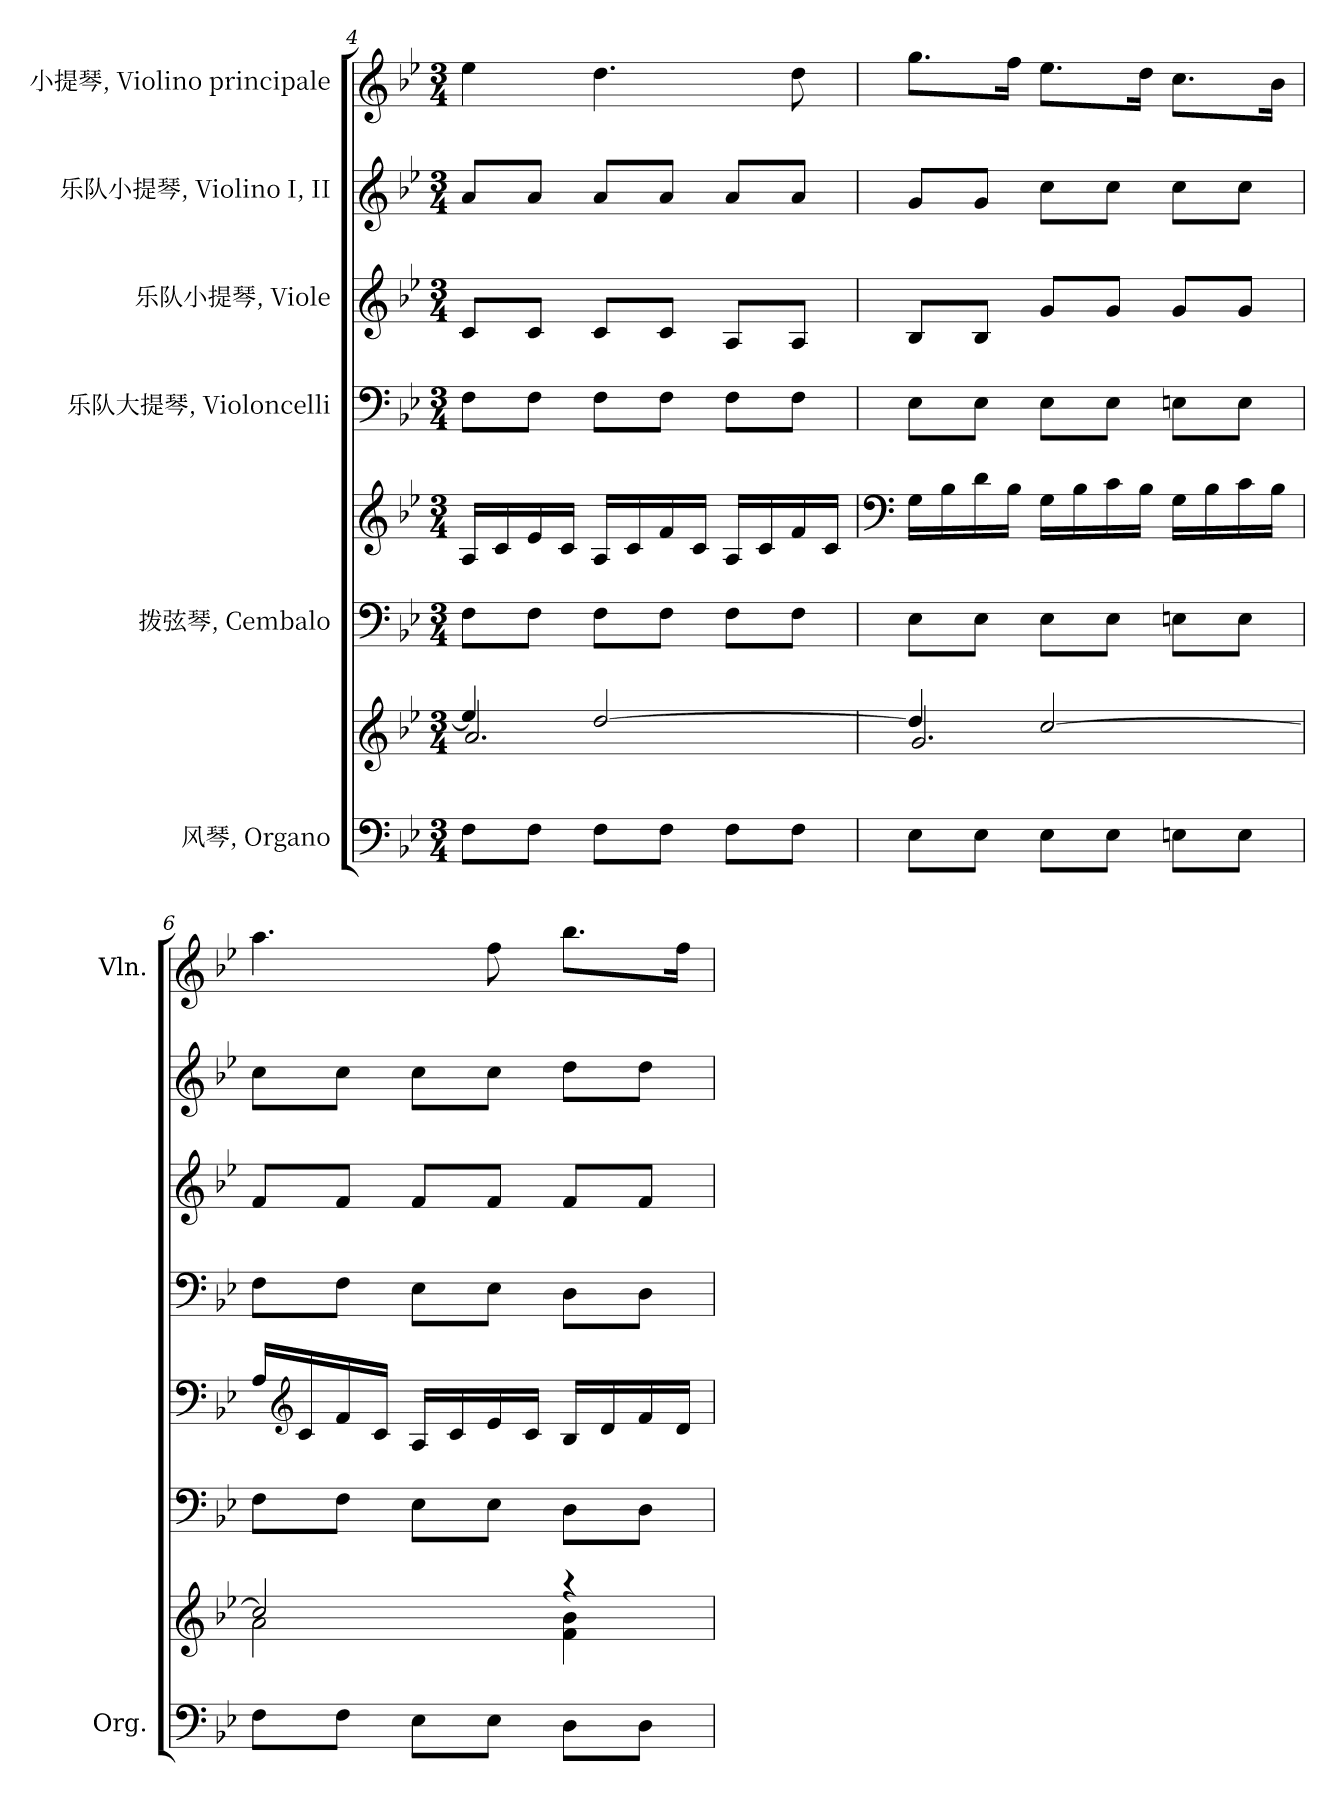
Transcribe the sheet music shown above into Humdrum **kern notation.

**kern	**kern	**kern	**kern	**kern	**kern	**kern	**kern
*part6	*part6	*part5	*part5	*part4	*part3	*part2	*part1
*staff8	*staff7	*staff6	*staff5	*staff4	*staff3	*staff2	*staff1
*I"风琴, Organo	*	*I"拨弦琴, Cembalo	*	*I"乐队大提琴, Violoncelli	*I"乐队小提琴, Viole	*I"乐队小提琴, Violino I, II	*I"小提琴, Violino principale
*I'Org.	*	*	*	*	*	*	*I'Vln.
*clefF4	*clefG2	*clefF4	*clefG2	*clefF4	*clefG2	*clefG2	*clefG2
*k[b-e-]	*k[b-e-]	*k[b-e-]	*k[b-e-]	*k[b-e-]	*k[b-e-]	*k[b-e-]	*k[b-e-]
*M3/4	*M3/4	*M3/4	*M3/4	*M3/4	*M3/4	*M3/4	*M3/4
=4	=4	=4	=4	=4	=4	=4	=4
*	*^	*	*	*	*	*	*
8F\L	4ee-/]	2.a/	8F\L	16A/LL	8F\L	8c/L	8a/L	4ee-\
.	.	.	.	16c/	.	.	.	.
8F\J	.	.	8F\J	16e-/	8F\J	8c/J	8a/J	.
.	.	.	.	16c/JJ	.	.	.	.
8F\L	[2dd/	.	8F\L	16A/LL	8F\L	8c/L	8a/L	4.dd\
.	.	.	.	16c/	.	.	.	.
8F\J	.	.	8F\J	16f/	8F\J	8c/J	8a/J	.
.	.	.	.	16c/JJ	.	.	.	.
8F\L	.	.	8F\L	16A/LL	8F\L	8A/L	8a/L	.
.	.	.	.	16c/	.	.	.	.
8F\J	.	.	8F\J	16f/	8F\J	8A/J	8a/J	8dd\
.	.	.	.	16c/JJ	.	.	.	.
=5	=5	=5	=5	=5	=5	=5	=5	=5
*	*	*	*	*clefF4	*	*	*	*
8E-\L	4dd/]	2.g/	8E-\L	16G\LL	8E-\L	8B-/L	8g/L	8.gg\L
.	.	.	.	16B-\	.	.	.	.
8E-\J	.	.	8E-\J	16d\	8E-\J	8B-/J	8g/J	.
.	.	.	.	16B-\JJ	.	.	.	16ff\Jk
8E-\L	[2cc/	.	8E-\L	16G\LL	8E-\L	8g/L	8cc\L	8.ee-\L
.	.	.	.	16B-\	.	.	.	.
8E-\J	.	.	8E-\J	16c\	8E-\J	8g/J	8cc\J	.
.	.	.	.	16B-\JJ	.	.	.	16dd\Jk
8En\L	.	.	8En\L	16G\LL	8En\L	8g/L	8cc\L	8.cc\L
.	.	.	.	16B-\	.	.	.	.
8E\J	.	.	8E\J	16c\	8E\J	8g/J	8cc\J	.
.	.	.	.	16B-\JJ	.	.	.	16b-\Jk
!!LO:PB:g=z
=6	=6	=6	=6	=6	=6	=6	=6	=6
8F\L	2cc/]	2a\	8F\L	16A/LL	8F\L	8f/L	8cc\L	4.aa\
*	*	*	*	*clefG2	*	*	*	*
.	.	.	.	16c/	.	.	.	.
8F\J	.	.	8F\J	16f/	8F\J	8f/J	8cc\J	.
.	.	.	.	16c/JJ	.	.	.	.
8E-\L	.	.	8E-\L	16A/LL	8E-\L	8f/L	8cc\L	.
.	.	.	.	16c/	.	.	.	.
8E-\J	.	.	8E-\J	16e-/	8E-\J	8f/J	8cc\J	8ff\
.	.	.	.	16c/JJ	.	.	.	.
8D\L	4r	4f\ 4b-\	8D\L	16B-/LL	8D\L	8f/L	8dd\L	8.bb-\L
.	.	.	.	16d/	.	.	.	.
8D\J	.	.	8D\J	16f/	8D\J	8f/J	8dd\J	.
.	.	.	.	16d/JJ	.	.	.	16ff\Jk
*	*v	*v	*	*	*	*	*	*
=	=	=	=	=	=	=	=
*-	*-	*-	*-	*-	*-	*-	*-
